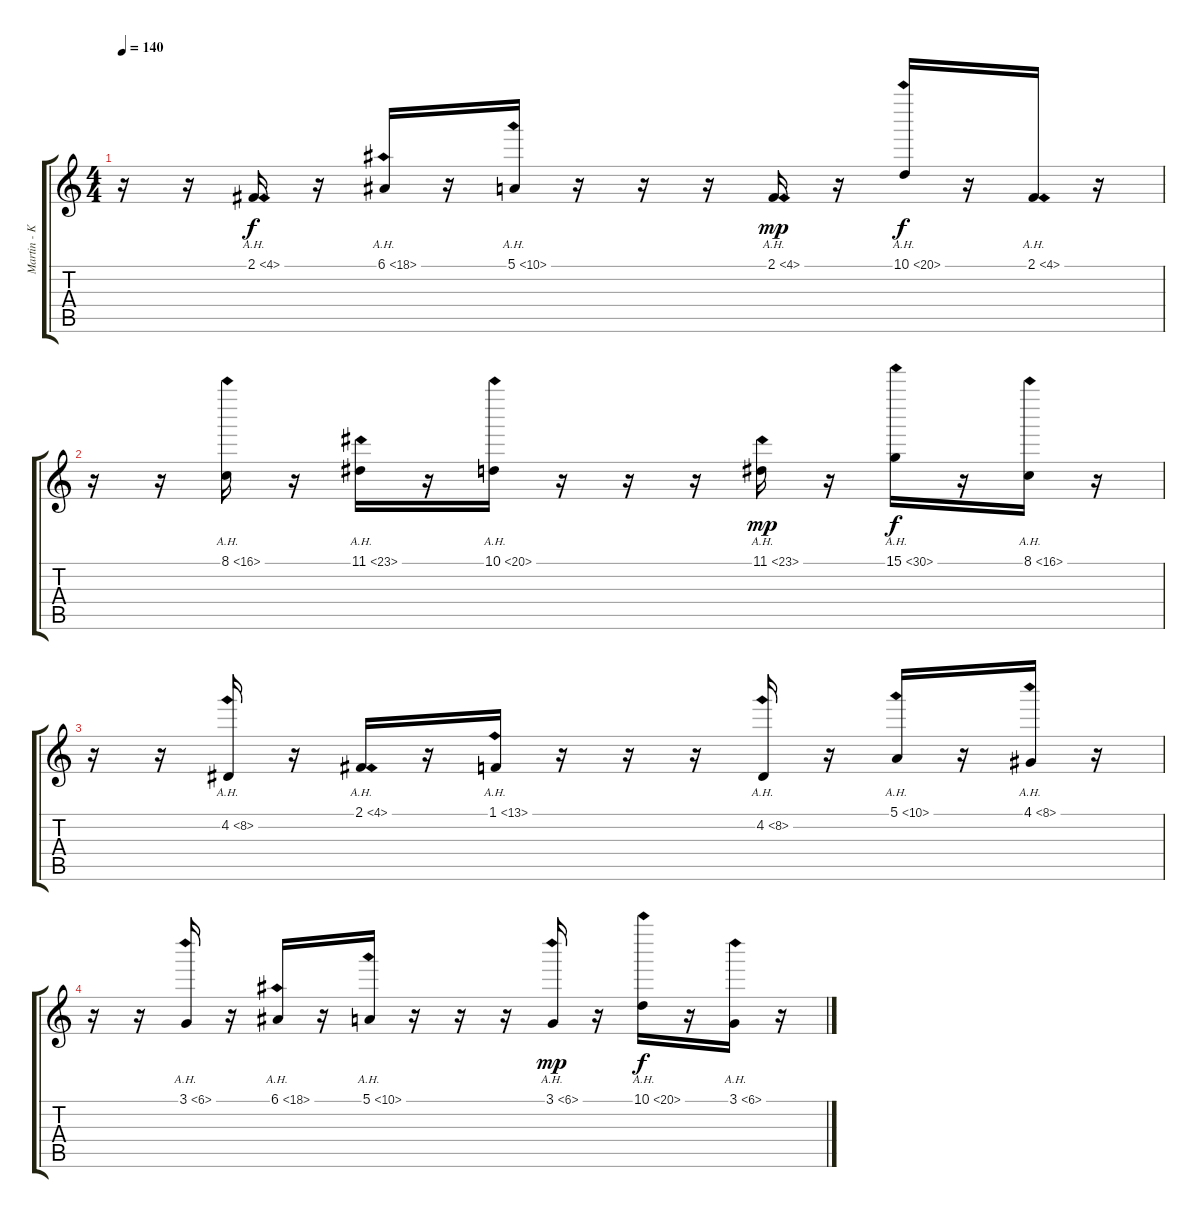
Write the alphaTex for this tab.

\track ("Martin - Keyboard2" "Martin - K") {instrument choiraahs}
\staff {score tabs}
\tuning (E4 B3 G3 D3 A2 E2) {hide}
\ts (4 4)
\tempo 140
\clef g2
\ks c
r.16{dy f instrument stringensemble1} r.16 2.1{ah 2}.16 r.16 6.1{ah 12}.16 r.16 5.1{ah 5}.16 r.16 r.16 r.16 2.1{ah 2}.16{dy mp} r.16 10.1{ah 10}.16{dy f} r.16 2.1{ah 2}.16 r.16 |
r.16{instrument stringensemble1} r.16 8.1{ah 8}.16 r.16 11.1{ah 12}.16 r.16 10.1{ah 10}.16 r.16 r.16 r.16 11.1{ah 12}.16{dy mp} r.16 15.1{ah 15}.16{dy f} r.16 8.1{ah 8}.16 r.16 |
r.16{instrument stringensemble1} r.16 4.2{ah 4}.16 r.16 2.1{ah 2}.16 r.16 1.1{ah 12}.16 r.16 r.16 r.16 4.2{ah 4}.16 r.16 5.1{ah 5}.16 r.16 4.1{ah 4}.16 r.16 |
r.16{volume 15 instrument stringensemble1} r.16 3.1{ah 3}.16 r.16 6.1{ah 12}.16 r.16 5.1{ah 5}.16 r.16 r.16 r.16 3.1{ah 3}.16{dy mp} r.16 10.1{ah 10}.16{dy f} r.16 3.1{ah 3}.16 r.16
